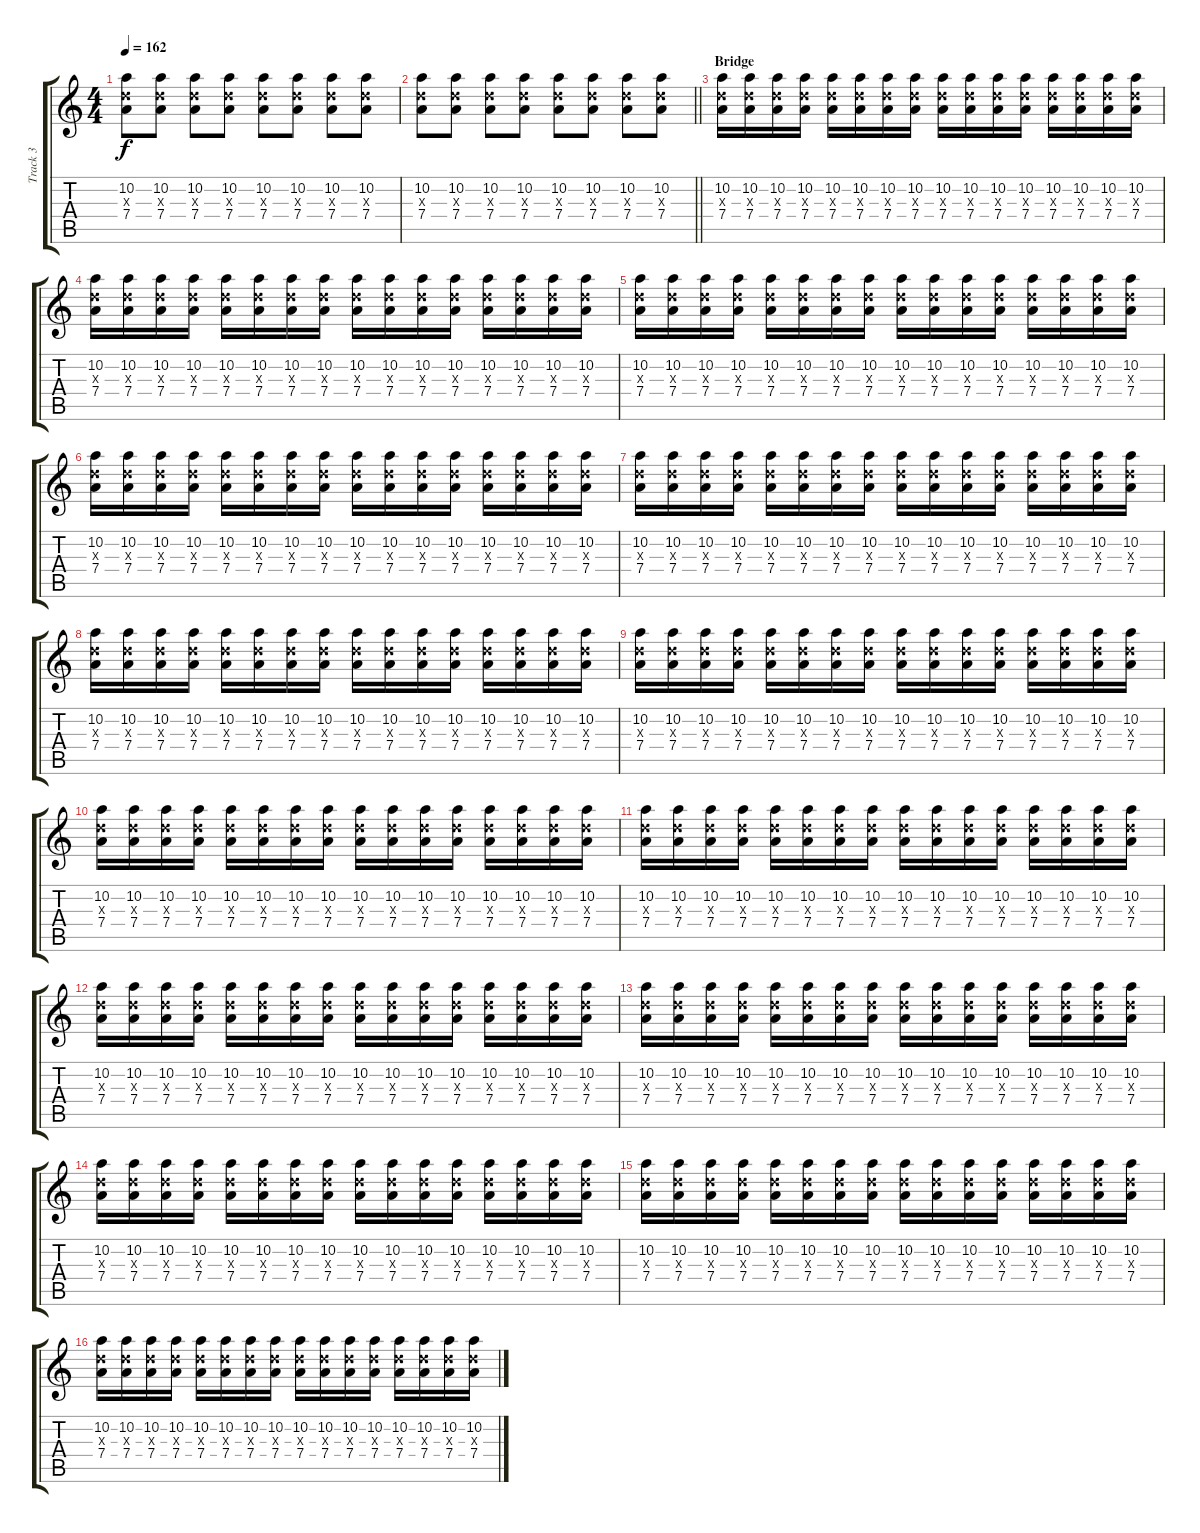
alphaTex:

\track ("Track 3" "Track 3") {instrument distortionguitar}
\staff {score tabs}
\tuning (E4 B3 G3 D3 A2 D2) {hide}
\ts (4 4)
\tempo 162
\clef g2
\ks c
(10.2 7.3{x} 7.4).8{dy f} (10.2 7.3{x} 7.4).8 (10.2 7.3{x} 7.4).8 (10.2 7.3{x} 7.4).8 (10.2 7.3{x} 7.4).8 (10.2 7.3{x} 7.4).8 (10.2 7.3{x} 7.4).8 (10.2 7.3{x} 7.4).8 |
\barLineRight lightlight
(10.2 7.3{x} 7.4).8 (10.2 7.3{x} 7.4).8 (10.2 7.3{x} 7.4).8 (10.2 7.3{x} 7.4).8 (10.2 7.3{x} 7.4).8 (10.2 7.3{x} 7.4).8 (10.2 7.3{x} 7.4).8 (10.2 7.3{x} 7.4).8 |
\section ("" "Bridge")
(10.2 7.3{x} 7.4).16{balance 0} (10.2 7.3{x} 7.4).16 (10.2 7.3{x} 7.4).16 (10.2 7.3{x} 7.4).16 (10.2 7.3{x} 7.4).16 (10.2 7.3{x} 7.4).16 (10.2 7.3{x} 7.4).16 (10.2 7.3{x} 7.4).16 (10.2 7.3{x} 7.4).16 (10.2 7.3{x} 7.4).16 (10.2 7.3{x} 7.4).16 (10.2 7.3{x} 7.4).16 (10.2 7.3{x} 7.4).16 (10.2 7.3{x} 7.4).16 (10.2 7.3{x} 7.4).16 (10.2 7.3{x} 7.4).16 |
(10.2 7.3{x} 7.4).16 (10.2 7.3{x} 7.4).16 (10.2 7.3{x} 7.4).16 (10.2 7.3{x} 7.4).16 (10.2 7.3{x} 7.4).16 (10.2 7.3{x} 7.4).16 (10.2 7.3{x} 7.4).16 (10.2 7.3{x} 7.4).16 (10.2 7.3{x} 7.4).16 (10.2 7.3{x} 7.4).16 (10.2 7.3{x} 7.4).16 (10.2 7.3{x} 7.4).16 (10.2 7.3{x} 7.4).16 (10.2 7.3{x} 7.4).16 (10.2 7.3{x} 7.4).16 (10.2 7.3{x} 7.4).16 |
(10.2 7.3{x} 7.4).16 (10.2 7.3{x} 7.4).16 (10.2 7.3{x} 7.4).16 (10.2 7.3{x} 7.4).16 (10.2 7.3{x} 7.4).16 (10.2 7.3{x} 7.4).16 (10.2 7.3{x} 7.4).16 (10.2 7.3{x} 7.4).16 (10.2 7.3{x} 7.4).16 (10.2 7.3{x} 7.4).16 (10.2 7.3{x} 7.4).16 (10.2 7.3{x} 7.4).16 (10.2 7.3{x} 7.4).16 (10.2 7.3{x} 7.4).16 (10.2 7.3{x} 7.4).16 (10.2 7.3{x} 7.4).16 |
(10.2 7.3{x} 7.4).16 (10.2 7.3{x} 7.4).16 (10.2 7.3{x} 7.4).16 (10.2 7.3{x} 7.4).16 (10.2 7.3{x} 7.4).16 (10.2 7.3{x} 7.4).16 (10.2 7.3{x} 7.4).16 (10.2 7.3{x} 7.4).16 (10.2 7.3{x} 7.4).16 (10.2 7.3{x} 7.4).16 (10.2 7.3{x} 7.4).16 (10.2 7.3{x} 7.4).16 (10.2 7.3{x} 7.4).16 (10.2 7.3{x} 7.4).16 (10.2 7.3{x} 7.4).16 (10.2 7.3{x} 7.4).16 |
(10.2 7.3{x} 7.4).16 (10.2 7.3{x} 7.4).16 (10.2 7.3{x} 7.4).16 (10.2 7.3{x} 7.4).16 (10.2 7.3{x} 7.4).16 (10.2 7.3{x} 7.4).16 (10.2 7.3{x} 7.4).16 (10.2 7.3{x} 7.4).16 (10.2 7.3{x} 7.4).16 (10.2 7.3{x} 7.4).16 (10.2 7.3{x} 7.4).16 (10.2 7.3{x} 7.4).16 (10.2 7.3{x} 7.4).16 (10.2 7.3{x} 7.4).16 (10.2 7.3{x} 7.4).16 (10.2 7.3{x} 7.4).16 |
(10.2 7.3{x} 7.4).16 (10.2 7.3{x} 7.4).16 (10.2 7.3{x} 7.4).16 (10.2 7.3{x} 7.4).16 (10.2 7.3{x} 7.4).16 (10.2 7.3{x} 7.4).16 (10.2 7.3{x} 7.4).16 (10.2 7.3{x} 7.4).16 (10.2 7.3{x} 7.4).16 (10.2 7.3{x} 7.4).16 (10.2 7.3{x} 7.4).16 (10.2 7.3{x} 7.4).16 (10.2 7.3{x} 7.4).16 (10.2 7.3{x} 7.4).16 (10.2 7.3{x} 7.4).16 (10.2 7.3{x} 7.4).16 |
(10.2 7.3{x} 7.4).16 (10.2 7.3{x} 7.4).16 (10.2 7.3{x} 7.4).16 (10.2 7.3{x} 7.4).16 (10.2 7.3{x} 7.4).16 (10.2 7.3{x} 7.4).16 (10.2 7.3{x} 7.4).16 (10.2 7.3{x} 7.4).16 (10.2 7.3{x} 7.4).16 (10.2 7.3{x} 7.4).16 (10.2 7.3{x} 7.4).16 (10.2 7.3{x} 7.4).16 (10.2 7.3{x} 7.4).16 (10.2 7.3{x} 7.4).16 (10.2 7.3{x} 7.4).16 (10.2 7.3{x} 7.4).16 |
(10.2 7.3{x} 7.4).16 (10.2 7.3{x} 7.4).16 (10.2 7.3{x} 7.4).16 (10.2 7.3{x} 7.4).16 (10.2 7.3{x} 7.4).16 (10.2 7.3{x} 7.4).16 (10.2 7.3{x} 7.4).16 (10.2 7.3{x} 7.4).16 (10.2 7.3{x} 7.4).16 (10.2 7.3{x} 7.4).16 (10.2 7.3{x} 7.4).16 (10.2 7.3{x} 7.4).16 (10.2 7.3{x} 7.4).16 (10.2 7.3{x} 7.4).16 (10.2 7.3{x} 7.4).16 (10.2 7.3{x} 7.4).16 |
(10.2 7.3{x} 7.4).16 (10.2 7.3{x} 7.4).16 (10.2 7.3{x} 7.4).16 (10.2 7.3{x} 7.4).16 (10.2 7.3{x} 7.4).16 (10.2 7.3{x} 7.4).16 (10.2 7.3{x} 7.4).16 (10.2 7.3{x} 7.4).16 (10.2 7.3{x} 7.4).16 (10.2 7.3{x} 7.4).16 (10.2 7.3{x} 7.4).16 (10.2 7.3{x} 7.4).16 (10.2 7.3{x} 7.4).16 (10.2 7.3{x} 7.4).16 (10.2 7.3{x} 7.4).16 (10.2 7.3{x} 7.4).16 |
(10.2 7.3{x} 7.4).16 (10.2 7.3{x} 7.4).16 (10.2 7.3{x} 7.4).16 (10.2 7.3{x} 7.4).16 (10.2 7.3{x} 7.4).16 (10.2 7.3{x} 7.4).16 (10.2 7.3{x} 7.4).16 (10.2 7.3{x} 7.4).16 (10.2 7.3{x} 7.4).16 (10.2 7.3{x} 7.4).16 (10.2 7.3{x} 7.4).16 (10.2 7.3{x} 7.4).16 (10.2 7.3{x} 7.4).16 (10.2 7.3{x} 7.4).16 (10.2 7.3{x} 7.4).16 (10.2 7.3{x} 7.4).16 |
(10.2 7.3{x} 7.4).16 (10.2 7.3{x} 7.4).16 (10.2 7.3{x} 7.4).16 (10.2 7.3{x} 7.4).16 (10.2 7.3{x} 7.4).16 (10.2 7.3{x} 7.4).16 (10.2 7.3{x} 7.4).16 (10.2 7.3{x} 7.4).16 (10.2 7.3{x} 7.4).16 (10.2 7.3{x} 7.4).16 (10.2 7.3{x} 7.4).16 (10.2 7.3{x} 7.4).16 (10.2 7.3{x} 7.4).16 (10.2 7.3{x} 7.4).16 (10.2 7.3{x} 7.4).16 (10.2 7.3{x} 7.4).16 |
(10.2 7.3{x} 7.4).16 (10.2 7.3{x} 7.4).16 (10.2 7.3{x} 7.4).16 (10.2 7.3{x} 7.4).16 (10.2 7.3{x} 7.4).16 (10.2 7.3{x} 7.4).16 (10.2 7.3{x} 7.4).16 (10.2 7.3{x} 7.4).16 (10.2 7.3{x} 7.4).16 (10.2 7.3{x} 7.4).16 (10.2 7.3{x} 7.4).16 (10.2 7.3{x} 7.4).16 (10.2 7.3{x} 7.4).16 (10.2 7.3{x} 7.4).16 (10.2 7.3{x} 7.4).16 (10.2 7.3{x} 7.4).16 |
(10.2 7.3{x} 7.4).16 (10.2 7.3{x} 7.4).16 (10.2 7.3{x} 7.4).16 (10.2 7.3{x} 7.4).16 (10.2 7.3{x} 7.4).16 (10.2 7.3{x} 7.4).16 (10.2 7.3{x} 7.4).16 (10.2 7.3{x} 7.4).16 (10.2 7.3{x} 7.4).16 (10.2 7.3{x} 7.4).16 (10.2 7.3{x} 7.4).16 (10.2 7.3{x} 7.4).16 (10.2 7.3{x} 7.4).16 (10.2 7.3{x} 7.4).16 (10.2 7.3{x} 7.4).16 (10.2 7.3{x} 7.4).16 |
(10.2 7.3{x} 7.4).16 (10.2 7.3{x} 7.4).16 (10.2 7.3{x} 7.4).16 (10.2 7.3{x} 7.4).16 (10.2 7.3{x} 7.4).16 (10.2 7.3{x} 7.4).16 (10.2 7.3{x} 7.4).16 (10.2 7.3{x} 7.4).16 (10.2 7.3{x} 7.4).16 (10.2 7.3{x} 7.4).16 (10.2 7.3{x} 7.4).16 (10.2 7.3{x} 7.4).16 (10.2 7.3{x} 7.4).16 (10.2 7.3{x} 7.4).16 (10.2 7.3{x} 7.4).16 (10.2 7.3{x} 7.4).16
